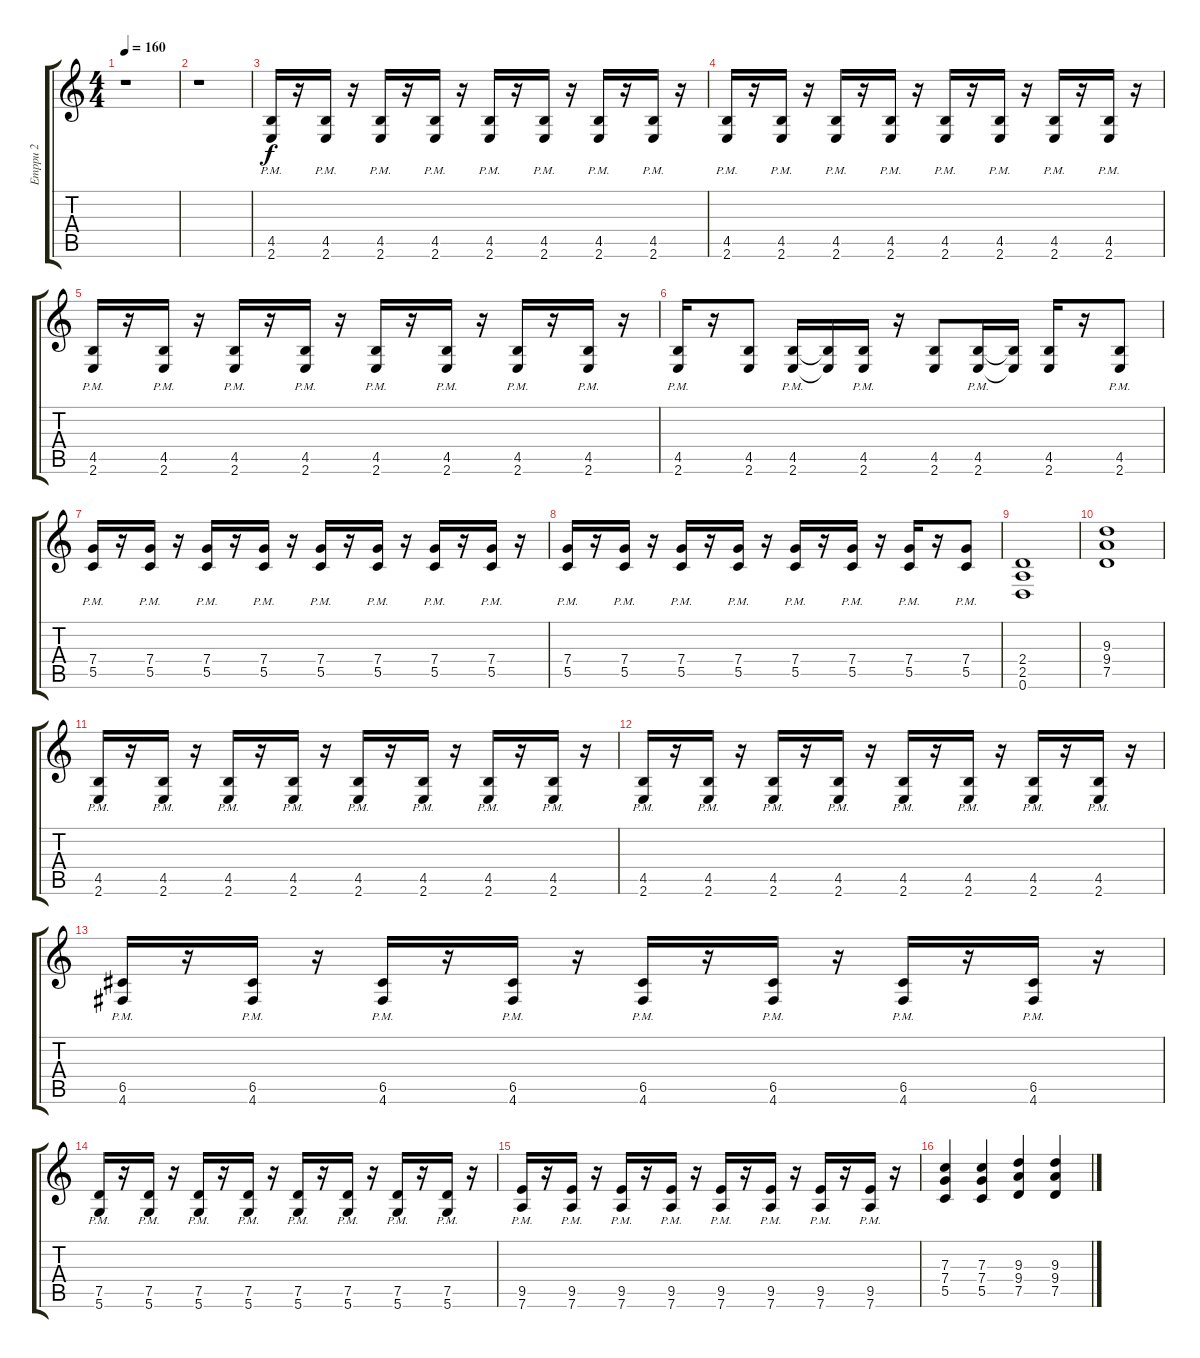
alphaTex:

\track ("Emppu 2" "Emppu 2") {instrument distortionguitar}
\staff {score tabs}
\tuning (D4 A3 F3 C3 G2 D2) {hide}
\ts (4 4)
\tempo 160
\clef g2
\ks c
r.1{dy f} |
r.1 |
(4.5{pm} 2.6{pm}).16 r.16 (4.5{pm} 2.6{pm}).16 r.16 (4.5{pm} 2.6{pm}).16 r.16 (4.5{pm} 2.6{pm}).16 r.16 (4.5{pm} 2.6{pm}).16 r.16 (4.5{pm} 2.6{pm}).16 r.16 (4.5{pm} 2.6{pm}).16 r.16 (4.5{pm} 2.6{pm}).16 r.16 |
(4.5{pm} 2.6{pm}).16 r.16 (4.5{pm} 2.6{pm}).16 r.16 (4.5{pm} 2.6{pm}).16 r.16 (4.5{pm} 2.6{pm}).16 r.16 (4.5{pm} 2.6{pm}).16 r.16 (4.5{pm} 2.6{pm}).16 r.16 (4.5{pm} 2.6{pm}).16 r.16 (4.5{pm} 2.6{pm}).16 r.16 |
(4.5{pm} 2.6{pm}).16 r.16 (4.5{pm} 2.6{pm}).16 r.16 (4.5{pm} 2.6{pm}).16 r.16 (4.5{pm} 2.6{pm}).16 r.16 (4.5{pm} 2.6{pm}).16 r.16 (4.5{pm} 2.6{pm}).16 r.16 (4.5{pm} 2.6{pm}).16 r.16 (4.5{pm} 2.6{pm}).16 r.16 |
(4.5{pm} 2.6{pm}).16 r.16 (4.5 2.6).8 (4.5{pm} 2.6{pm}).16 (4.5{t} 2.6{t}).16 (4.5{pm} 2.6{pm}).16 r.16 (4.5 2.6).8 (4.5{pm} 2.6{pm}).16 (4.5{t} 2.6{t}).16 (4.5 2.6).16 r.16 (4.5 2.6{pm}).8 |
(7.4{pm} 5.5).16 r.16 (7.4{pm} 5.5).16 r.16 (7.4{pm} 5.5).16 r.16 (7.4{pm} 5.5).16 r.16 (7.4{pm} 5.5).16 r.16 (7.4{pm} 5.5).16 r.16 (7.4{pm} 5.5).16 r.16 (7.4{pm} 5.5).16 r.16 |
(7.4{pm} 5.5).16 r.16 (7.4{pm} 5.5).16 r.16 (7.4{pm} 5.5).16 r.16 (7.4{pm} 5.5).16 r.16 (7.4{pm} 5.5).16 r.16 (7.4{pm} 5.5).16 r.16 (7.4{pm} 5.5).16 r.16 (7.4{pm} 5.5).8 |
(2.4 2.5 0.6).1 |
(9.3 9.4 7.5).1 |
(4.5{pm} 2.6{pm}).16 r.16 (4.5{pm} 2.6{pm}).16 r.16 (4.5{pm} 2.6{pm}).16 r.16 (4.5{pm} 2.6{pm}).16 r.16 (4.5{pm} 2.6{pm}).16 r.16 (4.5{pm} 2.6{pm}).16 r.16 (4.5{pm} 2.6{pm}).16 r.16 (4.5{pm} 2.6{pm}).16 r.16 |
(4.5{pm} 2.6{pm}).16 r.16 (4.5{pm} 2.6{pm}).16 r.16 (4.5{pm} 2.6{pm}).16 r.16 (4.5{pm} 2.6{pm}).16 r.16 (4.5{pm} 2.6{pm}).16 r.16 (4.5{pm} 2.6{pm}).16 r.16 (4.5{pm} 2.6{pm}).16 r.16 (4.5{pm} 2.6{pm}).16 r.16 |
(6.5{pm} 4.6{pm}).16 r.16 (6.5{pm} 4.6{pm}).16 r.16 (6.5{pm} 4.6{pm}).16 r.16 (6.5{pm} 4.6{pm}).16 r.16 (6.5{pm} 4.6{pm}).16 r.16 (6.5{pm} 4.6{pm}).16 r.16 (6.5{pm} 4.6{pm}).16 r.16 (6.5{pm} 4.6{pm}).16 r.16 |
(7.5{pm} 5.6).16 r.16 (7.5{pm} 5.6).16 r.16 (7.5{pm} 5.6).16 r.16 (7.5{pm} 5.6).16 r.16 (7.5{pm} 5.6).16 r.16 (7.5{pm} 5.6).16 r.16 (7.5{pm} 5.6).16 r.16 (7.5{pm} 5.6).16 r.16 |
(9.5{pm} 7.6).16 r.16 (9.5{pm} 7.6).16 r.16 (9.5{pm} 7.6).16 r.16 (9.5{pm} 7.6).16 r.16 (9.5{pm} 7.6).16 r.16 (9.5{pm} 7.6).16 r.16 (9.5{pm} 7.6).16 r.16 (9.5{pm} 7.6).16 r.16 |
(7.3 7.4 5.5).4 (7.3 7.4 5.5).4 (9.3 9.4 7.5).4 (9.3 9.4 7.5).4
